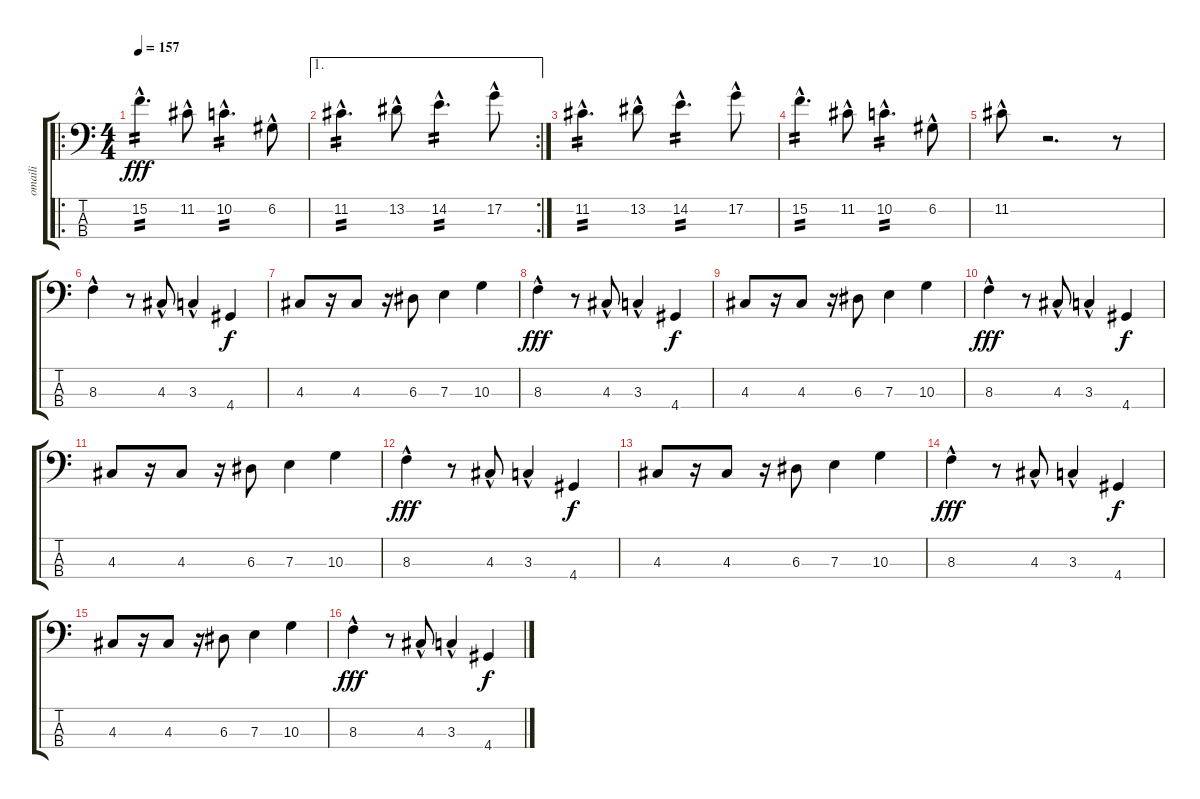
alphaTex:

\track ("omaili" "omaili") {instrument electricbasspick}
\staff {score tabs}
\tuning (G2 D2 A1 E1) {hide}
\ro
\ts (4 4)
\tempo 157
\clef f4
\ks c
15.2{hac}.4{d tp 2 dy fff} 11.2{hac}.8 10.2{hac}.4{d tp 2} 6.2{hac}.8 |
\ae 1
\rc 2
11.2{hac}.4{d tp 2} 13.2{hac}.8 14.2{hac}.4{d tp 2} 17.2{hac}.8 |
11.2{hac}.4{d tp 2} 13.2{hac}.8 14.2{hac}.4{d tp 2} 17.2{hac}.8 |
15.2{hac}.4{d tp 2} 11.2{hac}.8 10.2{hac}.4{d tp 2} 6.2{hac}.8 |
11.2{hac}.8 r.2{d} r.8 |
8.3{hac}.4 r.8 4.3{hac}.8 3.3{hac}.4 4.4.4{dy f} |
4.3.8 r.16 4.3.8 r.16 6.3.8 7.3.4 10.3.4 |
8.3{hac}.4{dy fff} r.8 4.3{hac}.8 3.3{hac}.4 4.4.4{dy f} |
4.3.8 r.16 4.3.8 r.16 6.3.8 7.3.4 10.3.4 |
8.3{hac}.4{dy fff} r.8 4.3{hac}.8 3.3{hac}.4 4.4.4{dy f} |
4.3.8 r.16 4.3.8 r.16 6.3.8 7.3.4 10.3.4 |
8.3{hac}.4{dy fff} r.8 4.3{hac}.8 3.3{hac}.4 4.4.4{dy f} |
4.3.8 r.16 4.3.8 r.16 6.3.8 7.3.4 10.3.4 |
8.3{hac}.4{dy fff} r.8 4.3{hac}.8 3.3{hac}.4 4.4.4{dy f} |
4.3.8 r.16 4.3.8 r.16 6.3.8 7.3.4 10.3.4 |
8.3{hac}.4{dy fff} r.8 4.3{hac}.8 3.3{hac}.4 4.4.4{dy f}
